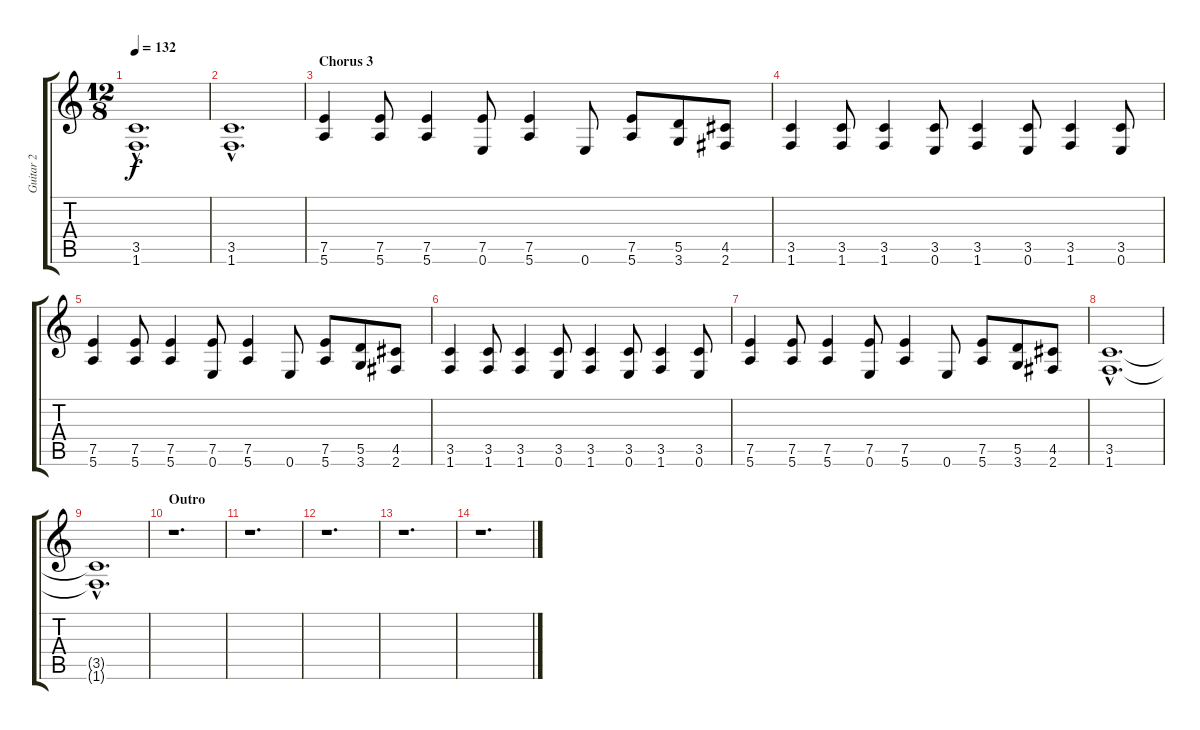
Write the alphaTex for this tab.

\track ("Guitar 2" "Guitar 2") {instrument overdrivenguitar}
\staff {score tabs}
\tuning (E4 B3 G3 D3 A2 E2) {hide}
\ts (12 8)
\tempo 132
\clef g2
\ks c
(3.5{hac} 1.6{hac}).1{d dy f volume 14 instrument distortionguitar} |
(3.5{hac} 1.6{hac}).1{d volume 14 instrument distortionguitar} |
\section ("" "Chorus 3")
(7.5 5.6).4{volume 14 instrument distortionguitar} (7.5 5.6).8 (7.5 5.6).4 (7.5 0.6).8 (7.5 5.6).4 0.6.8 (7.5 5.6).8 (5.5 3.6).8 (4.5 2.6).8 |
(3.5 1.6).4{volume 14 instrument distortionguitar} (3.5 1.6).8 (3.5 1.6).4 (3.5 0.6).8 (3.5 1.6).4 (3.5 0.6).8 (3.5 1.6).4 (3.5 0.6).8 |
(7.5 5.6).4{volume 14 instrument distortionguitar} (7.5 5.6).8 (7.5 5.6).4 (7.5 0.6).8 (7.5 5.6).4 0.6.8 (7.5 5.6).8 (5.5 3.6).8 (4.5 2.6).8 |
(3.5 1.6).4{volume 14 instrument distortionguitar} (3.5 1.6).8 (3.5 1.6).4 (3.5 0.6).8 (3.5 1.6).4 (3.5 0.6).8 (3.5 1.6).4 (3.5 0.6).8 |
(7.5 5.6).4{volume 14 instrument distortionguitar} (7.5 5.6).8 (7.5 5.6).4 (7.5 0.6).8 (7.5 5.6).4 0.6.8 (7.5 5.6).8 (5.5 3.6).8 (4.5 2.6).8 |
(3.5{hac} 1.6{hac}).1{d volume 14 instrument distortionguitar} |
(3.5{hac t} 1.6{hac t}).1{d volume 14 instrument distortionguitar} |
\section ("" "Outro")
r.1{d} |
r.1{d} |
r.1{d} |
r.1{d} |
r.1{d}
